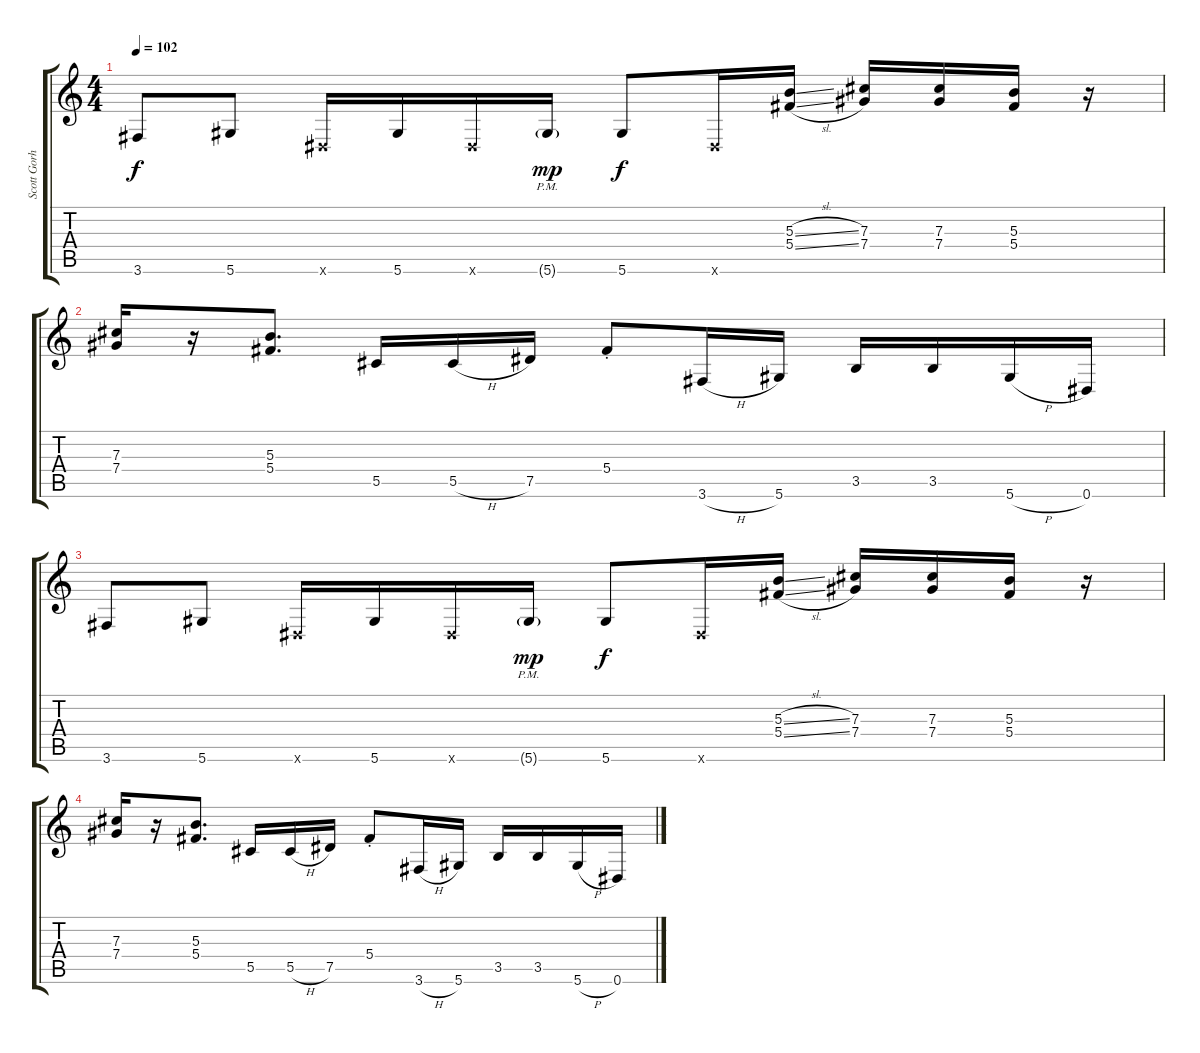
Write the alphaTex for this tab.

\track ("Scott Gorham" "Scott Gorh") {instrument overdrivenguitar}
\staff {score tabs}
\tuning (Eb4 Bb3 Gb3 Db3 Ab2 Eb2) {hide}
\ts (4 4)
\section ("" "")
\tempo 102
\clef g2
\ks aminor
3.6.8{dy f} 5.6.8 0.6{x}.16 5.6.16 0.6{x}.16 5.6{g pm}.16{dy mp} 5.6.8{dy f} 0.6{x}.16 (5.3{sl} 5.4{sl}).16 (7.3 7.4).16 (7.3 7.4).16 (5.3 5.4).16 r.16 |
(7.3 7.4).16 r.16 (5.3 5.4).8{d} 5.5.16 5.5{h}.16 7.5.16 5.4{st}.8 3.6{h}.16 5.6.16 3.5.16 3.5.16 5.6{h}.16 0.6.16 |
3.6.8 5.6.8 0.6{x}.16 5.6.16 0.6{x}.16 5.6{g pm}.16{dy mp} 5.6.8{dy f} 0.6{x}.16 (5.3{sl} 5.4{sl}).16 (7.3 7.4).16 (7.3 7.4).16 (5.3 5.4).16 r.16 |
(7.3 7.4).16 r.16 (5.3 5.4).8{d} 5.5.16 5.5{h}.16 7.5.16 5.4{st}.8 3.6{h}.16 5.6.16 3.5.16 3.5.16 5.6{h}.16 0.6.16
